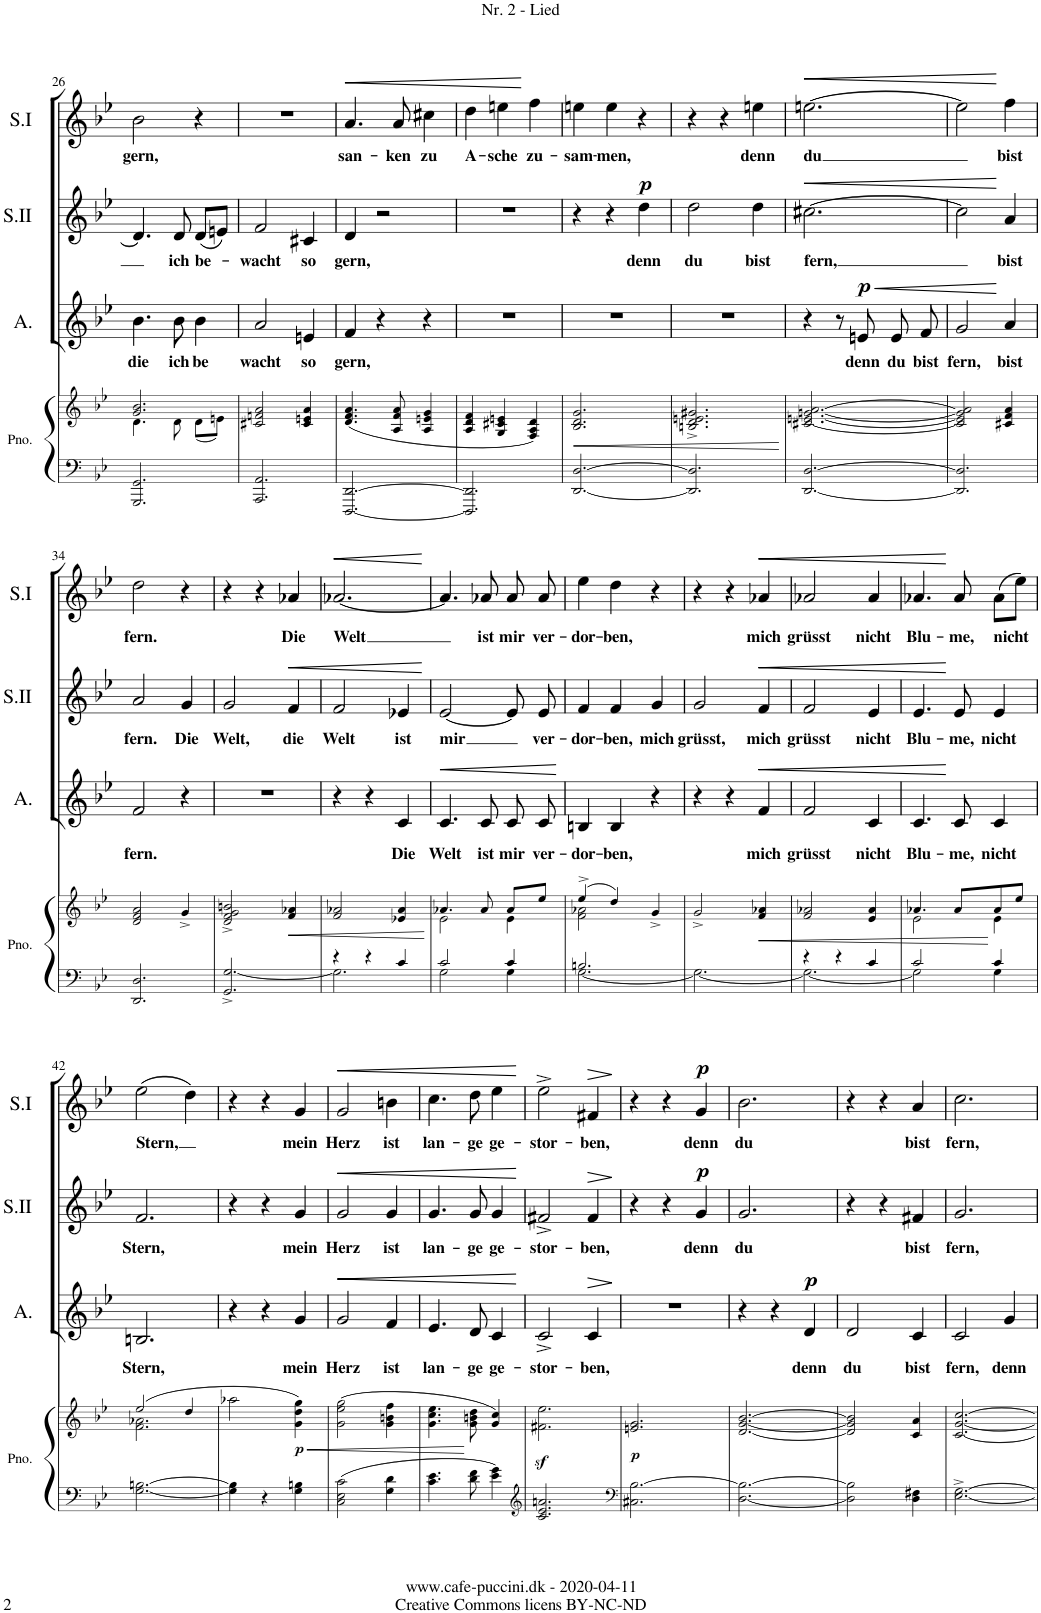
**kern	**kern	**dynam	**kern	**text	**dynam	**kern	**text	**dynam	**kern	**text	**dynam
*part4	*part4	*part4	*part3	*part3	*part3	*part2	*part2	*part2	*part1	*part1	*part1
*staff5	*staff4	*staff4/5	*staff3	*staff3	*staff3	*staff2	*staff2	*staff2	*staff1	*staff1	*staff1
*I"Piano	*	*	*I"Alto	*	*	*I"Soprano II	*	*	*I"Soprano I	*	*
*I'Pno.	*	*	*I'A.	*	*	*I'S.II	*	*	*I'S.I	*	*
!!LO:PB:g=z
*clefF4	*clefG2	*	*clefG2	*	*	*clefG2	*	*	*clefG2	*	*
*k[b-e-]	*k[b-e-]	*	*k[b-e-]	*	*	*k[b-e-]	*	*	*k[b-e-]	*	*
*M3/4	*M3/4	*	*M3/4	*	*	*M3/4	*	*	*M3/4	*	*
=26	=26	=26	=26	=26	=26	=26	=26	=26	=26	=26	=26
*	*^	*	*	*	*	*	*	*	*	*	*
!	!	!	!	!	!LO:LY:b	!	!	!	!	!	!LO:LY:b	!
2.GGG/ 2.GG/	2.g/ 2.b-/	4.d\	.	4.b-\	die	.	4.d/]	.	.	2b-\	gern,	.
!	!	!	!	!	!LO:LY:b	!	!	!LO:LY:b	!	!	!	!
.	.	8d\	.	8b-\	ich	.	8d/	ich	.	.	.	.
!	!	!	!	!	!LO:LY:b	!	!	!LO:LY:b	!	!	!	!
.	.	(8d\L	.	4b-\	be	.	(8d/L	be-	.	4r	.	.
.	.	8en\J)	.	.	.	.	8en/J)	.	.	.	.	.
=27	=27	=27	=27	=27	=27	=27	=27	=27	=27	=27	=27	=27
!	!	!	!	!	!LO:LY:b	!	!	!LO:LY:b	!	!	!	!
*	*v	*v	*	*	*	*	*	*	*	*	*	*
2.AAA/ 2.AA/	2c#X/ 2fn/ 2a/	.	2a/	wacht	.	2f/	-wacht	.	2.r	.	.
!	!	!	!	!LO:LY:b	!	!	!LO:LY:b	!	!	!	!
.	4c#/ 4en/ 4a/	.	4en/	so	.	4c#X/	so	.	.	.	.
=28	=28	=28	=28	=28	=28	=28	=28	=28	=28	=28	=28
!	!	!	!	!LO:LY:b	!	!	!LO:LY:b	!	!	!LO:LY:b	!LO:HP:b
[2.DDD/ [2.DD/	(4.d/ 4.f/ 4.a/	.	4f/	gern,	.	4d/	gern,	.	4.a/	san-	<
.	.	.	4r	.	.	2r	.	.	.	.	.
!	!	!	!	!	!	!	!	!	!	!LO:LY:b	!
.	8A/ 8f/ 8a/	.	.	.	.	.	.	.	8a/	-ken	.
!	!	!	!	!	!	!	!	!	!	!LO:LY:b	!
.	4A/ 4en/ 4g/	.	4r	.	.	.	.	.	4cc#X\	zu	.
=29	=29	=29	=29	=29	=29	=29	=29	=29	=29	=29	=29
!	!	!	!	!	!	!	!	!	!	!LO:LY:b	!
2.DDD/] 2.DD/]	4A/ 4d/ 4f/	.	2.r	.	.	2.r	.	.	4dd\	A-	.
!	!	!	!	!	!	!	!	!	!	!LO:LY:b	!
.	4G/ 4c#X/ 4en/	.	.	.	.	.	.	.	4een\	-sche	.
!	!	!	!	!	!	!	!	!	!	!LO:LY:b	!
.	4F/ 4A/ 4d/)	.	.	.	.	.	.	.	4ff\	zu-	[
=30	=30	=30	=30	=30	=30	=30	=30	=30	=30	=30	=30
!	!	!LO:HP:b	!	!	!	!	!	!	!	!LO:LY:b	!
[2.DD/ [2.D/	2.B-/ 2.d/ 2.g/	<	2.r	.	.	4r	.	.	4een\	-sam-	.
!	!	!	!	!	!	!	!	!	!	!LO:LY:b	!
.	.	.	.	.	.	4r	.	.	4ee\	-men,	.
!	!	!	!	!	!	!	!LO:LY:b	!LO:DY:a	!	!	!
.	.	.	.	.	.	4dd\	denn	p	4r	.	.
=31	=31	=31	=31	=31	=31	=31	=31	=31	=31	=31	=31
!	!	!	!	!	!	!	!LO:LY:b	!	!	!	!
2.DD/] 2.D/]	2.Bn/^ 2.d/^ 2.en/^ 2.g#X/^	.	2.r	.	.	2dd\	du	.	4r	.	.
.	.	.	.	.	.	.	.	.	4r	.	.
!	!	!	!	!	!	!	!LO:LY:b	!	!	!LO:LY:b	!
.	.	.	.	.	.	4dd\	bist	.	4een\	denn	.
.	.	[	.	.	.	.	.	.	.	.	.
=32	=32	=32	=32	=32	=32	=32	=32	=32	=32	=32	=32
!	!	!	!	!	!	!	!LO:LY:b	!LO:HP:b	!	!LO:LY:b	!LO:HP:b
[2.DD/ [2.D/	[2.c#X/ [2.en/ [2.gn/ [2.a/	.	4r	.	.	[2.cc#X\	fern,	<	[2.een\	du	<
.	.	.	8r	.	.	.	.	.	.	.	.
!	!	!	!	!LO:LY:b	!LO:HP:b	!	!	!	!	!	!
!	!	!	!	!	!LO:DY:n=1:a	!	!	!	!	!	!
.	.	.	8en/	denn	< p	.	.	.	.	.	.
!	!	!	!	!LO:LY:b	!	!	!	!	!	!	!
.	.	.	8e/L	du	.	.	.	.	.	.	.
!	!	!	!	!LO:LY:b	!	!	!	!	!	!	!
.	.	.	8f/J	bist	.	.	.	.	.	.	.
=33	=33	=33	=33	=33	=33	=33	=33	=33	=33	=33	=33
!	!	!	!	!LO:LY:b	!	!	!	!	!	!	!
2.DD/] 2.D/]	2c#/] 2e/] 2g/] 2a/]	.	2g/	fern,	.	2cc#\]	.	.	2ee\]	.	.
!	!	!	!	!LO:LY:b	!	!	!LO:LY:b	!	!	!LO:LY:b	!
.	4c#X/ 4f/ 4a/	.	4a/	bist	[	4a/	bist	[	4ff\	bist	[
!!LO:LB:g=z
=34	=34	=34	=34	=34	=34	=34	=34	=34	=34	=34	=34
!	!	!	!	!LO:LY:b	!	!	!LO:LY:b	!	!	!LO:LY:b	!
2.DD/ 2.D/	2d/ 2f/ 2a/	.	2f/	fern.	.	2a/	fern.	.	2dd\	fern.	.
!	!	!	!	!	!	!	!LO:LY:b	!	!	!	!
.	4g^/	.	4r	.	.	4g/	Die	.	4r	.	.
=35	=35	=35	=35	=35	=35	=35	=35	=35	=35	=35	=35
!	!	!	!	!	!	!	!LO:LY:b	!	!	!	!
2.GG/^ [2.G/^	2d/^ 2f/^ 2g/^ 2bn/^	.	2.r	.	.	2g/	Welt,	.	4r	.	.
.	.	.	.	.	.	.	.	.	4r	.	.
!	!	!LO:HP:b	!	!	!	!	!LO:LY:b	!LO:HP:b	!	!LO:LY:b	!
.	4f/ 4a-X/	<	.	.	.	4f/	die	<	4a-X/	Die	.
=36	=36	=36	=36	=36	=36	=36	=36	=36	=36	=36	=36
*^	*	*	*	*	*	*	*	*	*	*	*
!	!	!	!	!	!	!	!	!LO:LY:b	!	!	!LO:LY:b	!LO:HP:b
4r	2.G\]	2f/ 2a-X/	.	4r	.	.	2f/	Welt	.	[2.a-X/	Welt	<
4r	.	.	.	4r	.	.	.	.	.	.	.	.
!	!	!	!	!	!LO:LY:b	!	!	!LO:LY:b	!	!	!	!
4c/	.	4e-X/ 4a-/	.	4c/	Die	.	4e-X/	ist	.	.	.	.
*v	*v	*	*	*	*	*	*	*	*	*	*	*
.	.	[	.	.	.	.	.	[	.	.	[
=37	=37	=37	=37	=37	=37	=37	=37	=37	=37	=37	=37
*^	*^	*	*	*	*	*	*	*	*	*	*
!	!	!	!	!	!	!LO:LY:b	!LO:HP:b	!	!LO:LY:b	!	!	!	!
2c/	2G\	4.a-X/	2e-\	.	4.c/	Welt	<	[2e-/	mir	.	4.a-/]	.	.
!	!	!	!	!	!	!LO:LY:b	!	!	!	!	!	!LO:LY:b	!
.	.	8a-/	.	.	8c/	ist	.	.	.	.	8a-X/	ist	.
!	!	!	!	!	!	!LO:LY:b	!	!	!	!	!	!LO:LY:b	!
4c/	4G\	8a-/L	4e-\	.	8c/L	mir	.	8e-/]	.	.	8a-/	mir	.
!	!	!	!	!	!	!LO:LY:b	!	!	!LO:LY:b	!	!	!LO:LY:b	!
.	.	8ee-/J	.	.	8c/J	ver-	.	8e-/	ver-	.	8a-/	ver-	.
*v	*v	*	*	*	*	*	*	*	*	*	*	*	*
*	*v	*v	*	*	*	*	*	*	*	*	*	*
.	.	.	.	.	[	.	.	.	.	.	.
=38	=38	=38	=38	=38	=38	=38	=38	=38	=38	=38	=38
*^	*^	*	*	*	*	*	*	*	*	*	*
!	!	!	!	!	!	!LO:LY:b	!	!	!LO:LY:b	!	!	!LO:LY:b	!
2.Bn/	[2.G\	(4ee-^/	2f\ 2a-X\	.	4Bn/	-dor-	.	4f/	-dor-	.	4ee-\	-dor-	.
!	!	!	!	!	!	!LO:LY:b	!	!	!LO:LY:b	!	!	!LO:LY:b	!
.	.	4dd/)	.	.	4B/	-ben,	.	4f/	-ben,	.	4dd\	-ben,	.
!	!	!	!	!	!	!	!	!	!LO:LY:b	!	!	!	!
.	.	4g^/	4ryy	.	4r	.	.	4g/	mich	.	4r	.	.
=39	=39	=39	=39	=39	=39	=39	=39	=39	=39	=39	=39	=39	=39
!	!	!	!	!	!	!	!	!	!LO:LY:b	!	!	!	!
*	*	*v	*v	*	*	*	*	*	*	*	*	*	*
2.ryy	2.G\_	2g^/	.	4r	.	.	2g/	grüsst,	.	4r	.	.
.	.	.	.	4r	.	.	.	.	.	4r	.	.
!	!	!	!LO:HP:b	!	!LO:LY:b	!LO:HP:b	!	!LO:LY:b	!LO:HP:b	!	!LO:LY:b	!LO:HP:b
.	.	4f/ 4a-X/	<	4f/	mich	<	4f/	mich	<	4a-X/	mich	<
=40	=40	=40	=40	=40	=40	=40	=40	=40	=40	=40	=40	=40
!	!	!	!	!	!LO:LY:b	!	!	!LO:LY:b	!	!	!LO:LY:b	!
4r	2.G\_	2f/ 2a-X/	.	2f/	grüsst	.	2f/	grüsst	.	2a-X/	grüsst	.
4r	.	.	.	.	.	.	.	.	.	.	.	.
!	!	!	!	!	!LO:LY:b	!	!	!LO:LY:b	!	!	!LO:LY:b	!
4c/	.	4e-/ 4a-/	.	4c/	nicht	.	4e-/	nicht	.	4a-/	nicht	.
=41	=41	=41	=41	=41	=41	=41	=41	=41	=41	=41	=41	=41
*	*	*^	*	*	*	*	*	*	*	*	*	*
!	!	!	!	!	!	!LO:LY:b	!	!	!LO:LY:b	!	!	!LO:LY:b	!
2c/	2G\]	4.a-X/	2e-\	.	4.c/	Blu-	.	4.e-/	Blu-	.	4.a-X/	Blu-	.
!	!	!	!	!	!	!LO:LY:b	!	!	!LO:LY:b	!	!	!LO:LY:b	!
.	.	8a-/L	.	.	8c/	-me,	[	8e-/	-me,	[	8a-/	-me,	[
!	!	!	!	!	!	!LO:LY:b	!	!	!LO:LY:b	!	!	!LO:LY:b	!
4c/	4G\	8a-/	4e-\	[	4c/	nicht	.	4e-/	nicht	.	(8a-\L	nicht	.
.	.	8ee-/J	.	.	.	.	.	.	.	.	8ee-\J)	.	.
*v	*v	*	*	*	*	*	*	*	*	*	*	*	*
!!LO:LB:g=z
=42	=42	=42	=42	=42	=42	=42	=42	=42	=42	=42	=42	=42
!	!	!	!	!	!LO:LY:b	!	!	!LO:LY:b	!	!	!LO:LY:b	!
[2.G\ [2.Bn\	(2ee-/	2.f\ 2.a-X\	.	2.Bn/	Stern,	.	2.f/	Stern,	.	(2ee-\	Stern,	.
.	4dd/	.	.	.	.	.	.	.	.	4dd\)	.	.
*	*v	*v	*	*	*	*	*	*	*	*	*	*
=43	=43	=43	=43	=43	=43	=43	=43	=43	=43	=43	=43
4G\] 4B\]	2aa-X\	.	4r	.	.	4r	.	.	4r	.	.
4r	.	.	4r	.	.	4r	.	.	4r	.	.
!	!	!LO:HP:b	!	!LO:LY:b	!	!	!LO:LY:b	!	!	!LO:LY:b	!
!	!	!LO:DY:n=1:b	!	!	!	!	!	!	!	!	!
4G\ 4Bn\	4g\ 4dd\ 4gg\)	< p	4g/	mein	.	4g/	mein	.	4g/	mein	.
=44	=44	=44	=44	=44	=44	=44	=44	=44	=44	=44	=44
!	!	!	!	!LO:LY:b	!LO:HP:b	!	!LO:LY:b	!LO:HP:b	!	!LO:LY:b	!LO:HP:b
2C\ 2E-\ 2c\	(2g\ 2ee-\ 2gg\	.	2g/	Herz	<	2g/	Herz	<	2g/	Herz	<
!	!	!	!	!LO:LY:b	!	!	!LO:LY:b	!	!	!LO:LY:b	!
4G\ 4d\	4g\ 4bn\ 4ff\	.	4f/	ist	.	4g/	ist	.	4bn\	ist	.
=45	=45	=45	=45	=45	=45	=45	=45	=45	=45	=45	=45
!	!	!	!	!LO:LY:b	!	!	!LO:LY:b	!	!	!LO:LY:b	!
4.c\ 4.e-\	4.g\ 4.cc\ 4.ee-\	.	4.e-/	lan-	.	4.g/	lan-	.	4.cc\	lan-	.
!	!	!	!	!LO:LY:b	!	!	!LO:LY:b	!	!	!LO:LY:b	!
8d\ 8f\	8g\ 8bn\ 8dd\	[	8d/	-ge	.	8g/	-ge	.	8dd\	-ge	.
!	!	!	!	!LO:LY:b	!	!	!LO:LY:b	!	!	!LO:LY:b	!
4e-\ 4g\	4g/ 4cc/)	.	4c/	ge-	.	4g/	ge-	.	4ee-\	ge-	.
.	.	.	.	.	[	.	.	[	.	.	[
=46	=46	=46	=46	=46	=46	=46	=46	=46	=46	=46	=46
*clefG2	*	*	*	*	*	*	*	*	*	*	*
!	!	!	!	!LO:LY:b	!	!	!LO:LY:b	!	!	!LO:LY:b	!
2.c/ 2.e-/ 2.an/	2.f#X\z< 2.ee-\z<	.	2c^/	-stor-	.	2f#X^/	-stor-	.	2ee-^\	-stor-	.
!	!	!	!	!LO:LY:b	!LO:HP:b	!	!LO:LY:b	!LO:HP:b	!	!LO:LY:b	!LO:HP:b
.	.	.	4c/	-ben,	>	4f#/	-ben,	>	4f#X/	-ben,	>
.	.	.	.	.	]	.	.	]	.	.	]
=47	=47	=47	=47	=47	=47	=47	=47	=47	=47	=47	=47
*clefF4	*	*	*	*	*	*	*	*	*	*	*
!	!	!LO:DY:b	!	!	!	!	!	!	!	!	!
2.C#X\ [2.B-\	2.en/ 2.g/	p	2.r	.	.	4r	.	.	4r	.	.
.	.	.	.	.	.	4r	.	.	4r	.	.
!	!	!	!	!	!	!	!LO:LY:b	!LO:DY:a	!	!LO:LY:b	!LO:DY:a
.	.	.	.	.	.	4g/	denn	p	4g/	denn	p
=48	=48	=48	=48	=48	=48	=48	=48	=48	=48	=48	=48
!	!	!	!	!	!	!	!LO:LY:b	!	!	!LO:LY:b	!
[2.D\ 2.B-\_	[2.d/ [2.g/ [2.b-/	.	4r	.	.	2.g/	du	.	2.b-\	du	.
.	.	.	4r	.	.	.	.	.	.	.	.
!	!	!	!	!LO:LY:b	!LO:DY:a	!	!	!	!	!	!
.	.	.	4d/	denn	p	.	.	.	.	.	.
=49	=49	=49	=49	=49	=49	=49	=49	=49	=49	=49	=49
!	!	!	!	!LO:LY:b	!	!	!	!	!	!	!
2D\] 2B-\]	2d/] 2g/] 2b-/]	.	2d/	du	.	4r	.	.	4r	.	.
.	.	.	.	.	.	4r	.	.	4r	.	.
!	!	!	!	!LO:LY:b	!	!	!LO:LY:b	!	!	!LO:LY:b	!
4D\ 4F#X\	4c/ 4a/	.	4c/	bist	.	4f#X/	bist	.	4a/	bist	.
=50	=50	=50	=50	=50	=50	=50	=50	=50	=50	=50	=50
!	!	!	!	!LO:LY:b	!	!	!LO:LY:b	!	!	!LO:LY:b	!
[2.E-\^ [2.G\^	[2.c/ [2.g/ [2.cc/	.	2c/	fern,	.	2.g/	fern,	.	2.cc\	fern,	.
!	!	!	!	!LO:LY:b	!	!	!	!	!	!	!
.	.	.	4g/	denn	.	.	.	.	.	.	.
=	=	=	=	=	=	=	=	=	=	=	=
*-	*-	*-	*-	*-	*-	*-	*-	*-	*-	*-	*-
